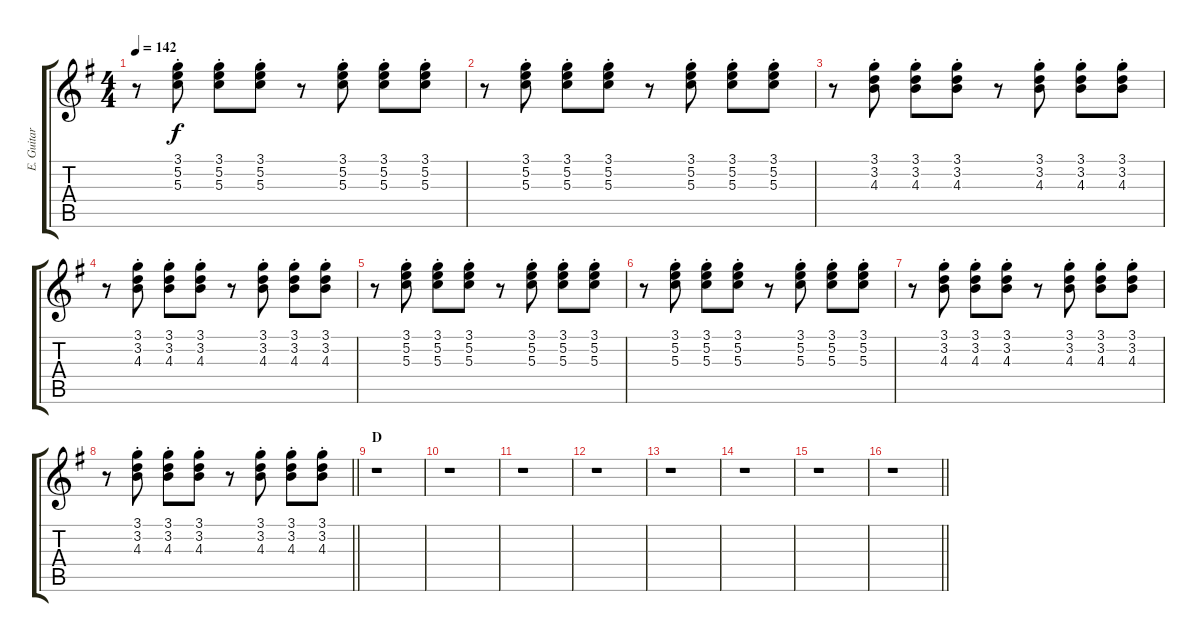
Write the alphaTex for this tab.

\track ("E. Guitar II" "E. Guitar ") {instrument electricguitarclean}
\staff {score tabs}
\tuning (E4 B3 G3 D3 A2 E2) {hide}
\ts (4 4)
\tempo 142
\clef g2
\ks g
r.8{dy f} (3.1{st} 5.2{st} 5.3{st}).8 (3.1{st} 5.2{st} 5.3{st}).8 (3.1{st} 5.2{st} 5.3{st}).8 r.8 (3.1{st} 5.2{st} 5.3{st}).8 (3.1{st} 5.2{st} 5.3{st}).8 (3.1{st} 5.2{st} 5.3{st}).8 |
r.8 (3.1{st} 5.2{st} 5.3{st}).8 (3.1{st} 5.2{st} 5.3{st}).8 (3.1{st} 5.2{st} 5.3{st}).8 r.8 (3.1{st} 5.2{st} 5.3{st}).8 (3.1{st} 5.2{st} 5.3{st}).8 (3.1{st} 5.2{st} 5.3{st}).8 |
r.8 (3.1{st} 3.2{st} 4.3{st}).8 (3.1{st} 3.2{st} 4.3{st}).8 (3.1{st} 3.2{st} 4.3{st}).8 r.8 (3.1{st} 3.2{st} 4.3{st}).8 (3.1{st} 3.2{st} 4.3{st}).8 (3.1{st} 3.2{st} 4.3{st}).8 |
r.8 (3.1{st} 3.2{st} 4.3{st}).8 (3.1{st} 3.2{st} 4.3{st}).8 (3.1{st} 3.2{st} 4.3{st}).8 r.8 (3.1{st} 3.2{st} 4.3{st}).8 (3.1{st} 3.2{st} 4.3{st}).8 (3.1{st} 3.2{st} 4.3{st}).8 |
r.8 (3.1{st} 5.2{st} 5.3{st}).8 (3.1{st} 5.2{st} 5.3{st}).8 (3.1{st} 5.2{st} 5.3{st}).8 r.8 (3.1{st} 5.2{st} 5.3{st}).8 (3.1{st} 5.2{st} 5.3{st}).8 (3.1{st} 5.2{st} 5.3{st}).8 |
r.8 (3.1{st} 5.2{st} 5.3{st}).8 (3.1{st} 5.2{st} 5.3{st}).8 (3.1{st} 5.2{st} 5.3{st}).8 r.8 (3.1{st} 5.2{st} 5.3{st}).8 (3.1{st} 5.2{st} 5.3{st}).8 (3.1{st} 5.2{st} 5.3{st}).8 |
r.8 (3.1{st} 3.2{st} 4.3{st}).8 (3.1{st} 3.2{st} 4.3{st}).8 (3.1{st} 3.2{st} 4.3{st}).8 r.8 (3.1{st} 3.2{st} 4.3{st}).8 (3.1{st} 3.2{st} 4.3{st}).8 (3.1{st} 3.2{st} 4.3{st}).8 |
\barLineRight lightlight
r.8 (3.1{st} 3.2{st} 4.3{st}).8 (3.1{st} 3.2{st} 4.3{st}).8 (3.1{st} 3.2{st} 4.3{st}).8 r.8 (3.1{st} 3.2{st} 4.3{st}).8 (3.1{st} 3.2{st} 4.3{st}).8 (3.1{st} 3.2{st} 4.3{st}).8 |
\section ("" "D")
r.1 |
r.1 |
r.1 |
r.1 |
r.1 |
r.1 |
r.1 |
\barLineRight lightlight
r.1
